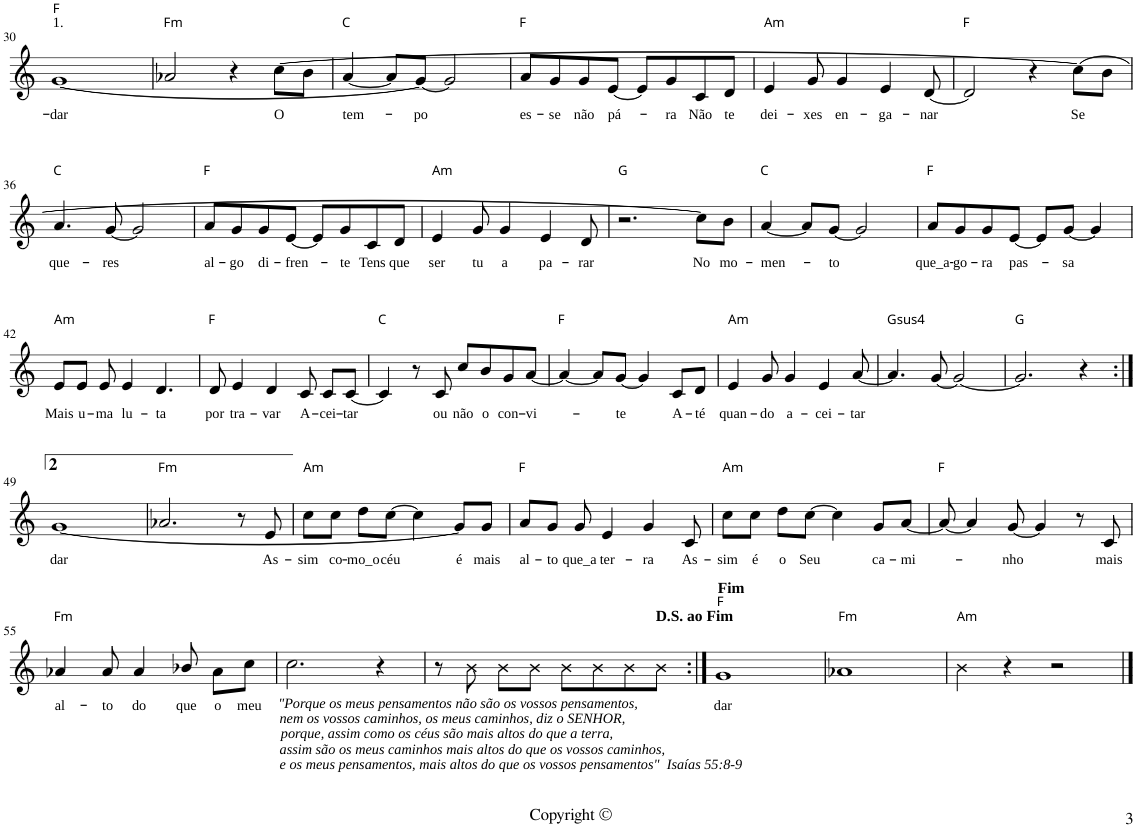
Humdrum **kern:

**kern	**text
*part1	*part1
*staff1	*staff1
*I"P1	*
!!LO:PB:g=z
*clefG2	*
*k[]	*
*M4/4	*
=30	=30
!LO:TX:a:t=1.	!
!LO:TX:a:t=F	!
!	!LO:LY:b
[1g	-dar
=31	=31
!LO:TX:a:t=Fm	!
2a-X/	.
4r	.
!	!LO:LY:b
[8cc\L	O
8b\J	.
=32	=32
!LO:TX:a:t=C	!
!	!LO:LY:b
[4a/	tem-
8a/L]	.
!	!LO:LY:b
8g/J_	-po
2g/]	.
=33	=33
!LO:TX:a:t=F	!
!	!LO:LY:b
8a/L	es-
!	!LO:LY:b
8g/	-se
!	!LO:LY:b
8g/	não
!	!LO:LY:b
[8e/J	pá-
8e/L]	.
!	!LO:LY:b
8g/	-ra
!	!LO:LY:b
8c/	Não
!	!LO:LY:b
8d/J	te
=34	=34
!LO:TX:a:t=Am	!
!	!LO:LY:b
4e/	dei-
!	!LO:LY:b
8g/	-xes
!	!LO:LY:b
4g/	en-
!	!LO:LY:b
4e/	-ga-
!	!LO:LY:b
[8d/	-nar
=35	=35
!LO:TX:a:t=F	!
2d/]	.
4r	.
!	!LO:LY:b
8cc\L_	Se
8b\J	.
!!LO:LB:g=z
=36	=36
!LO:TX:a:t=C	!
!	!LO:LY:b
4.a/	que-
!	!LO:LY:b
[8g/	-res
2g/]	.
=37	=37
!LO:TX:a:t=F	!
!	!LO:LY:b
8a/L	al-
!	!LO:LY:b
8g/	-go
!	!LO:LY:b
8g/	di-
!	!LO:LY:b
[8e/J	-fren-
8e/L]	.
!	!LO:LY:b
8g/	-te
!	!LO:LY:b
8c/	Tens
!	!LO:LY:b
8d/J	que
=38	=38
!LO:TX:a:t=Am	!
!	!LO:LY:b
4e/	ser
!	!LO:LY:b
8g/	tu
!	!LO:LY:b
4g/	a
!	!LO:LY:b
4e/	pa-
!	!LO:LY:b
8d/	-rar
=39	=39
!LO:TX:a:t=G	!
2.r	.
!	!LO:LY:b
8cc\L]	No
!	!LO:LY:b
8b\J	mo-
=40	=40
!LO:TX:a:t=C	!
!	!LO:LY:b
[4a/	-men-
8a/L]	.
!	!LO:LY:b
[8g/J	-to
2g/]	.
=41	=41
!LO:TX:a:t=F	!
!	!LO:LY:b
8a/L	que_a-
!	!LO:LY:b
8g/	-go-
!	!LO:LY:b
8g/	-ra
!	!LO:LY:b
[8e/J	pas-
8e/L]	.
!	!LO:LY:b
[8g/J	-sa
4g/]	.
!!LO:LB:g=z
=42	=42
!LO:TX:a:t=Am	!
!	!LO:LY:b
8e/L	Mais
!	!LO:LY:b
8e/J	u-
!	!LO:LY:b
8e/	-ma
!	!LO:LY:b
4e/	lu-
!	!LO:LY:b
4.d/	-ta
=43	=43
!LO:TX:a:t=F	!
!	!LO:LY:b
8d/	por
!	!LO:LY:b
4e/	tra-
!	!LO:LY:b
4d/	-var
!	!LO:LY:b
8c/	A-
!	!LO:LY:b
8c/L	-cei-
!	!LO:LY:b
[8c/J	-tar
=44	=44
!LO:TX:a:t=C	!
4c/]	.
8r	.
!	!LO:LY:b
8c/	ou
!	!LO:LY:b
8cc/L	não
!	!LO:LY:b
8b/	o
!	!LO:LY:b
8g/	con-
!	!LO:LY:b
[8a/J	-vi-
=45	=45
!LO:TX:a:t=F	!
4a/_	.
8a/L]	.
!	!LO:LY:b
[8g/J	-te
4g/]	.
!	!LO:LY:b
8c/L	A-
!	!LO:LY:b
8d/J	-té
=46	=46
!LO:TX:a:t=Am	!
!	!LO:LY:b
4e/	quan-
!	!LO:LY:b
8g/	-do
!	!LO:LY:b
4g/	a-
!	!LO:LY:b
4e/	-cei-
!	!LO:LY:b
[8a/	-tar
=47	=47
!LO:TX:a:t=Gsus4	!
4.a/]	.
[8g/	.
2g/_	.
=48	=48
!LO:TX:a:t=G	!
2.g/]	.
4r	.
!!LO:LB:g=z
=49:|!	=49:|!
!	!LO:LY:b
[1g	dar
=50	=50
!LO:TX:a:t=Fm	!
2.a-X/	.
8r	.
!	!LO:LY:b
8e/	As-
=51	=51
!LO:TX:a:t=Am	!
!	!LO:LY:b
8cc\L	-sim
!	!LO:LY:b
8cc\J	co-
!	!LO:LY:b
8dd\L	-mo_o
!	!LO:LY:b
[8cc\J	céu
4cc\]	.
!	!LO:LY:b
8g/L]	é
!	!LO:LY:b
8g/J	mais
=52	=52
!LO:TX:a:t=F	!
!	!LO:LY:b
8a/L	al-
!	!LO:LY:b
8g/J	-to
!	!LO:LY:b
8g/	que_a
!	!LO:LY:b
4e/	ter-
!	!LO:LY:b
4g/	-ra
!	!LO:LY:b
8c/	As-
=53	=53
!LO:TX:a:t=Am	!
!	!LO:LY:b
8cc\L	-sim
!	!LO:LY:b
8cc\J	é
!	!LO:LY:b
8dd\L	o
!	!LO:LY:b
[8cc\J	Seu
4cc\]	.
!	!LO:LY:b
8g/L	ca-
!	!LO:LY:b
[8a/J	-mi-
=54	=54
!LO:TX:a:t=F	!
8a/_	.
4a/]	.
!	!LO:LY:b
[8g/	-nho
4g/]	.
8r	.
!	!LO:LY:b
8c/	mais
!!LO:LB:g=z
=55	=55
!LO:TX:a:t=Fm	!
!LO:TX:b:i:t="Porque os meus pensamentos não são os vossos pensamentos,	!
!LO:TX:b:t=nem os vossos caminhos, os meus caminhos, diz o SENHOR,	!
!LO:TX:b:t=porque, assim como os céus são mais altos do que a terra,	!
!LO:TX:b:t=assim são os meus caminhos mais altos do que os vossos caminhos,	!
!LO:TX:b:t=e os meus pensamentos, mais altos do que os vossos pensamentos"  Isaías 55&colon;8-9	!
!	!LO:LY:b
4a-X/	al-
!	!LO:LY:b
8a-/	-to
!	!LO:LY:b
4a-/	do
!	!LO:LY:b
8b-X/	que
!	!LO:LY:b
8a-\L	o
!	!LO:LY:b
8cc\J	meu
=56	=56
2.cc\	.
4r	.
=57	=57
8r	.
8b\	.
8b\L	.
8b\J	.
8b\L	.
8b\	.
8b\	.
!LO:TX:a:B:t=D.S. ao Fim	!
8b\J	.
=58:|!	=58:|!
!LO:TX:a:t=F	!
!LO:TX:a:B:t=Fim	!
!	!LO:LY:b
1g	dar
=59	=59
!LO:TX:a:t=Fm	!
1a-X	.
=60	=60
!LO:TX:a:t=Am	!
4b\	.
4r	.
2r	.
==	==
*-	*-
